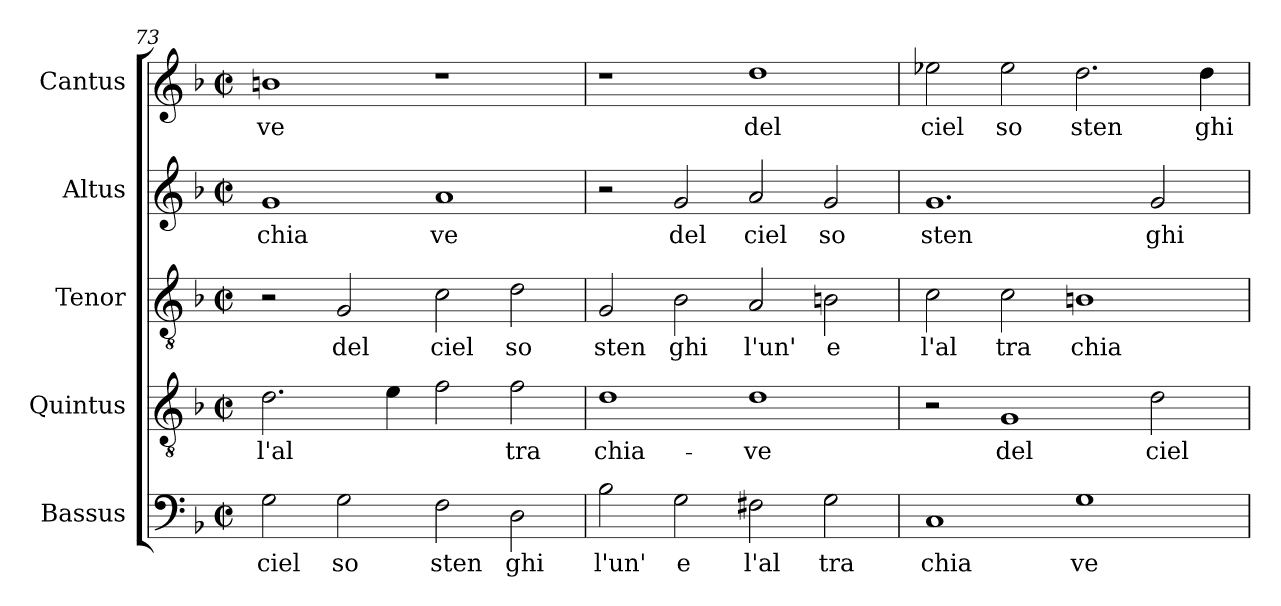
**kern	**text	**kern	**text	**kern	**text	**kern	**text	**kern	**text
*part5	*part5	*part4	*part4	*part3	*part3	*part2	*part2	*part1	*part1
*staff5	*staff5	*staff4	*staff4	*staff3	*staff3	*staff2	*staff2	*staff1	*staff1
*I"Bassus	*	*I"Quintus	*	*I"Tenor	*	*I"Altus	*	*I"Cantus	*
*clefF4	*	*clefGv2	*	*clefGv2	*	*clefG2	*	*clefG2	*
*k[b-]	*	*k[b-]	*	*k[b-]	*	*k[b-]	*	*k[b-]	*
*F:	*	*F:	*	*F:	*	*F:	*	*F:	*
*M2/2	*	*M2/2	*	*M2/2	*	*M2/2	*	*M2/2	*
*met(c|)	*	*met(c|)	*	*met(c|)	*	*met(c|)	*	*met(c|)	*
=73	=73	=73	=73	=73	=73	=73	=73	=73	=73
!	!LO:LY:b	!	!LO:LY:b:cj	!	!	!	!LO:LY:b	!	!LO:LY:b:cj
2G\	ciel	2.d\	l'al-	2r	.	1g	chia	1bn	ve
!	!LO:LY:b	!	!	!	!LO:LY:b	!	!	!	!
2G\	so	.	.	2G/	del	.	.	.	.
!	!	!	!LO:LY:b:cj	!	!	!	!	!	!
.	.	4e\	--	.	.	.	.	.	.
!	!LO:LY:b	!	!LO:LY:b:cj	!	!LO:LY:b	!	!LO:LY:b	!	!
2F\	sten	2f\	--	2c\	ciel	1a	ve	1r	.
!	!LO:LY:b	!	!LO:LY:b:cj	!	!LO:LY:b	!	!	!	!
2D\	ghi	2f\	-tra	2d\	so	.	.	.	.
=74	=74	=74	=74	=74	=74	=74	=74	=74	=74
!	!LO:LY:b	!	!LO:LY:b:cj	!	!LO:LY:b	!	!	!	!
2B-\	l'un'	1d	chia-	2G/	sten	2r	.	1r	.
!	!LO:LY:b	!	!	!	!LO:LY:b	!	!LO:LY:b	!	!
2G\	e	.	.	2B-\	ghi	2g/	del	.	.
!	!LO:LY:b	!	!LO:LY:b:cj	!	!LO:LY:b	!	!LO:LY:b	!	!LO:LY:b:cj
2F#X\	l'al	1d	-ve	2A/	l'un'	2a/	ciel	1dd	del
!	!LO:LY:b	!	!	!	!LO:LY:b	!	!LO:LY:b	!	!
2G\	tra	.	.	2Bn\	e	2g/	so	.	.
=75	=75	=75	=75	=75	=75	=75	=75	=75	=75
!	!LO:LY:b	!	!	!	!LO:LY:b	!	!LO:LY:b	!	!LO:LY:b:cj
1C	chia	2r	.	2c\	l'al	1.g	sten	2ee-X\	ciel
!	!	!	!LO:LY:b:cj	!	!LO:LY:b	!	!	!	!LO:LY:b:cj
.	.	1G	del	2c\	tra	.	.	2ee-\	so
!	!LO:LY:b	!	!	!	!LO:LY:b	!	!	!	!LO:LY:b:cj
1G	ve	.	.	1Bn	chia	.	.	2.dd\	sten
!	!	!	!LO:LY:b:cj	!	!	!	!LO:LY:b	!	!
.	.	2d\	ciel	.	.	2g/	ghi	.	.
!	!	!	!	!	!	!	!	!	!LO:LY:b:cj
.	.	.	.	.	.	.	.	4dd\	ghi
=	=	=	=	=	=	=	=	=	=
*-	*-	*-	*-	*-	*-	*-	*-	*-	*-
